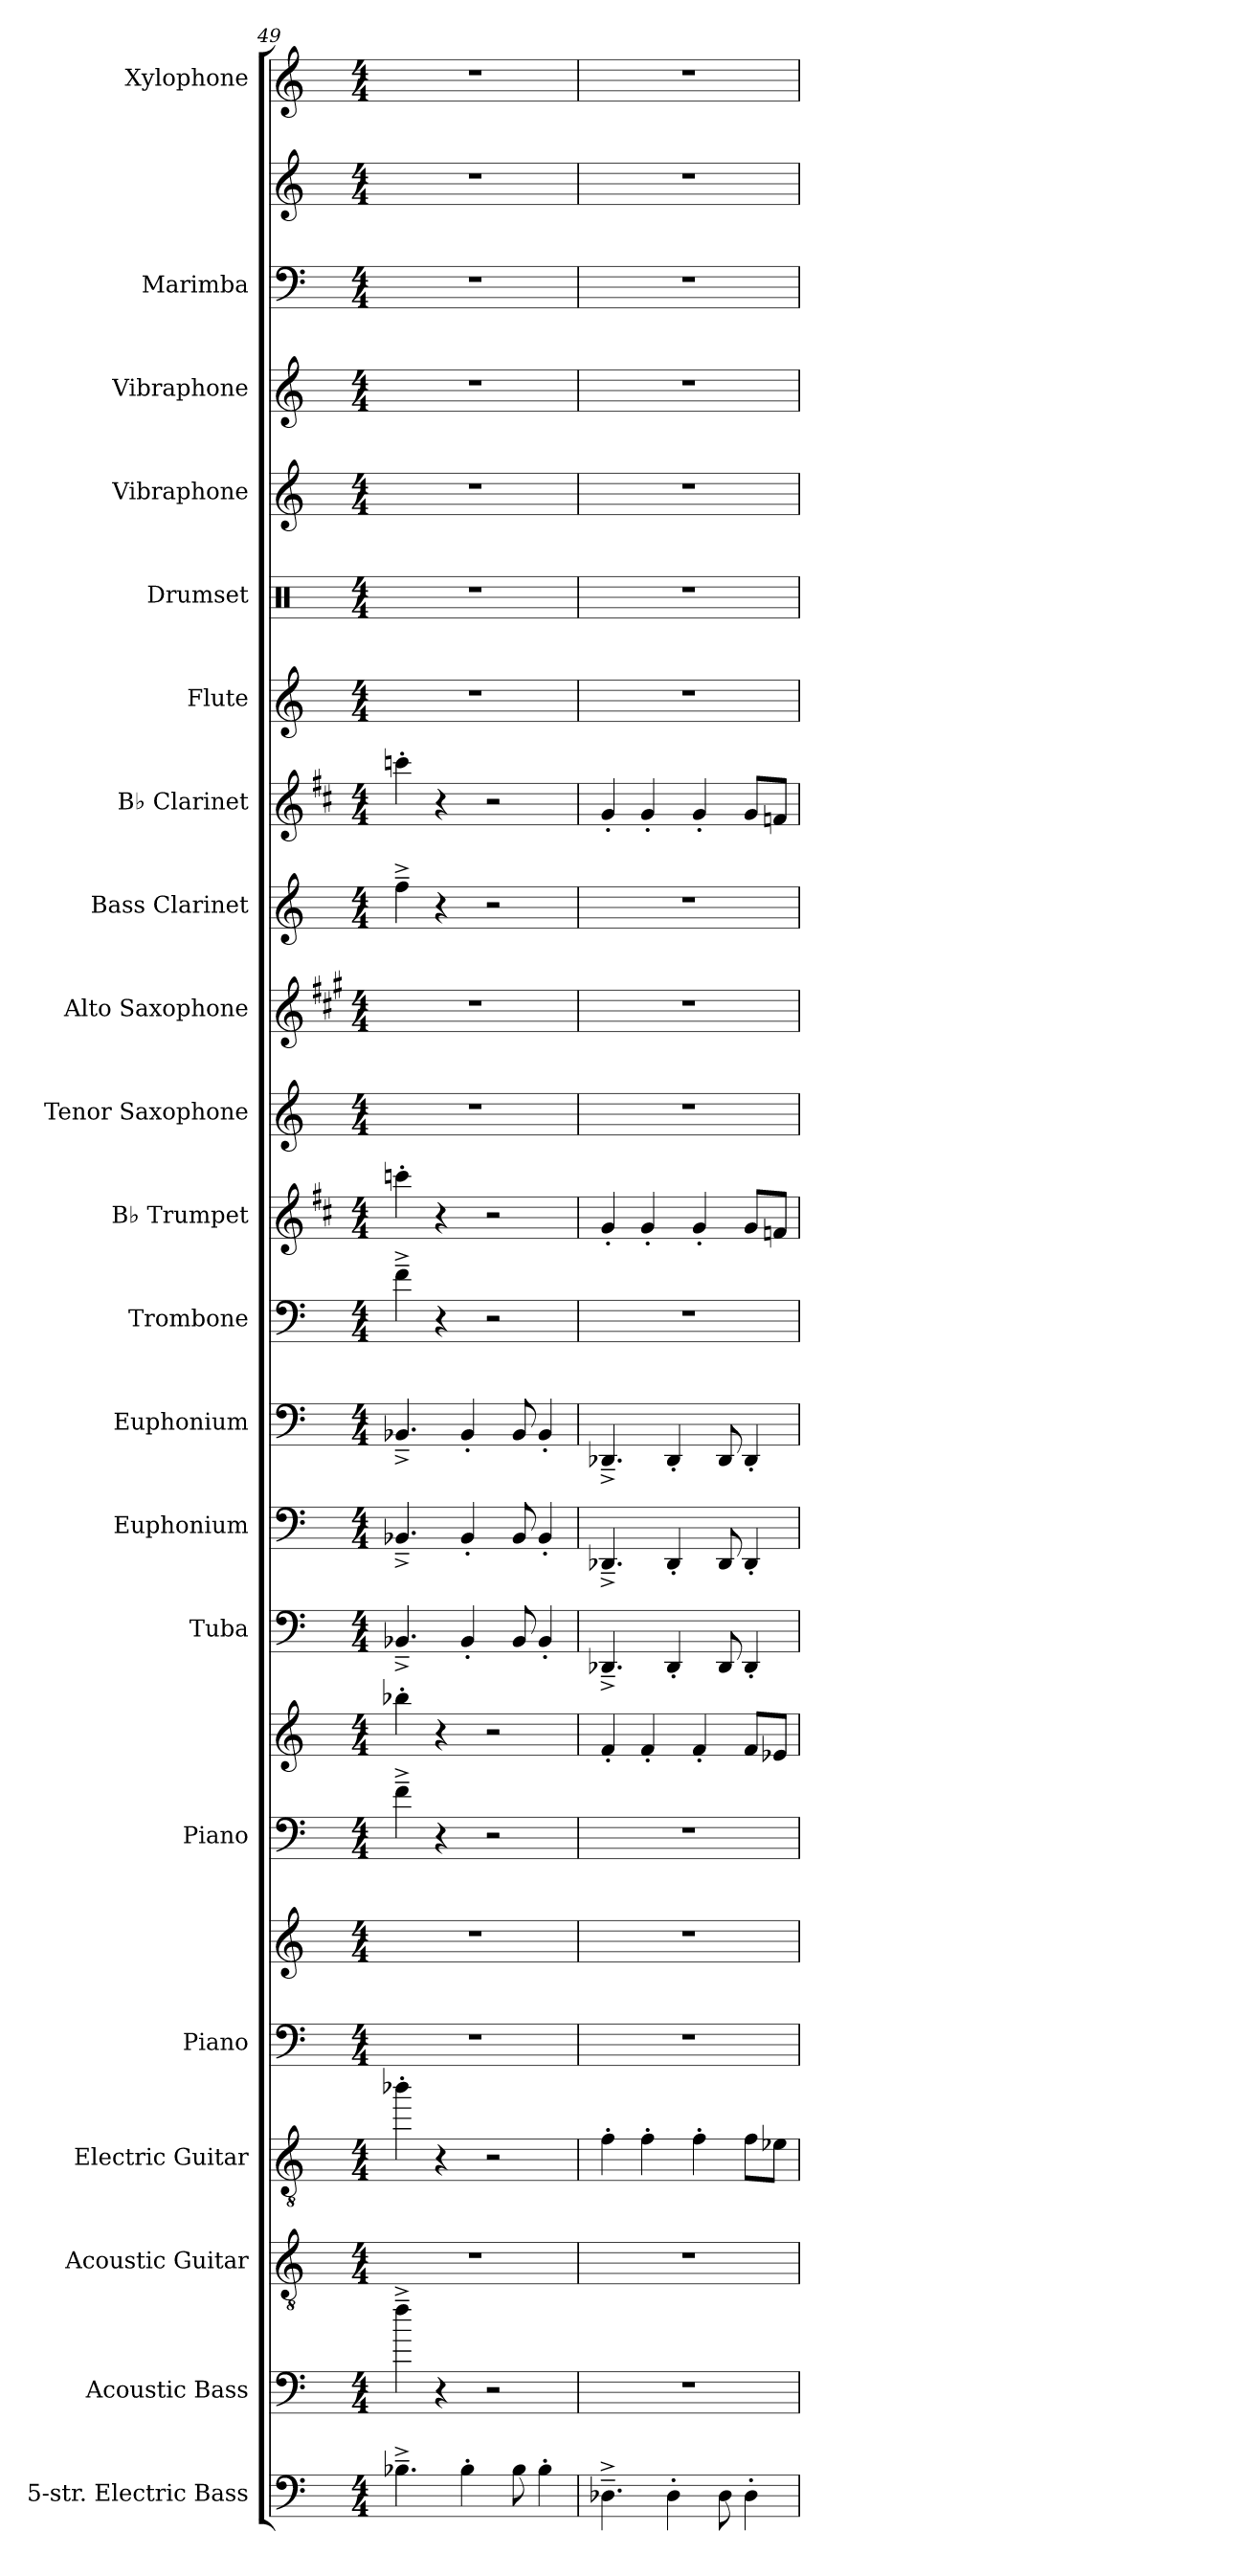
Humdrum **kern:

**kern	**dynam	**kern	**kern	**kern	**kern	**kern	**kern	**kern	**kern	**dynam	**kern	**dynam	**kern	**dynam	**kern	**kern	**kern	**kern	**kern	**kern	**kern	**kern	**kern	**kern	**kern	**kern	**kern
*part21	*part21	*part20	*part19	*part18	*part17	*part17	*part16	*part16	*part15	*part15	*part14	*part14	*part13	*part13	*part12	*part11	*part10	*part9	*part8	*part7	*part6	*part5	*part4	*part3	*part2	*part2	*part1
*staff24	*staff24	*staff23	*staff22	*staff21	*staff20	*staff19	*staff18	*staff17	*staff16	*staff16	*staff15	*staff15	*staff14	*staff14	*staff13	*staff12	*staff11	*staff10	*staff9	*staff8	*staff7	*staff6	*staff5	*staff4	*staff3	*staff2	*staff1
*I"5-str. Electric Bass	*	*I"Acoustic Bass	*I"Acoustic Guitar	*I"Electric Guitar	*I"Piano	*	*I"Piano	*	*I"Tuba	*	*I"Euphonium	*	*I"Euphonium	*	*I"Trombone	*I"B♭ Trumpet	*I"Tenor Saxophone	*I"Alto Saxophone	*I"Bass Clarinet	*I"B♭ Clarinet	*I"Flute	*I"Drumset	*I"Vibraphone	*I"Vibraphone	*I"Marimba	*	*I"Xylophone
*I'El. B.	*	*I'Bass	*I'Guit.	*I'El. Guit.	*I'Pno.	*	*I'Pno.	*	*I'Tba.	*	*I'Euph.	*	*I'Euph.	*	*I'Tbn.	*I'B♭ Tpt.	*I'T. Sax.	*I'A. Sax.	*I'B. Cl.	*I'B♭ Cl.	*I'Fl.	*I'Drs.	*I'Vib.	*I'Vib.	*I'Mrm.	*	*I'Xyl.
*clefF4	*	*clefF4	*clefGv2	*clefGv2	*clefF4	*clefG2	*clefF4	*clefG2	*clefF4	*	*clefF4	*	*clefF4	*	*clefF4	*clefG2	*clefG2	*clefG2	*clefG2	*clefG2	*clefG2	*clefX	*clefG2	*clefG2	*clefF4	*clefG2	*clefG2
*ITrd7c12	*	*ITrd7c12	*	*	*	*	*	*	*	*	*	*	*	*	*	*ITrd1c2	*ITrd8c14	*ITrd5c9	*ITrd8c14	*ITrd1c2	*	*	*	*	*	*	*ITrd-7c-12
*k[]	*	*k[]	*k[]	*k[]	*k[]	*k[]	*k[]	*k[]	*k[]	*	*k[]	*	*k[]	*	*k[]	*k[]	*k[]	*k[]	*k[]	*k[]	*k[]	*k[]	*k[]	*k[]	*k[]	*k[]	*k[]
*M4/4	*	*M4/4	*M4/4	*M4/4	*M4/4	*M4/4	*M4/4	*M4/4	*M4/4	*	*M4/4	*	*M4/4	*	*M4/4	*M4/4	*M4/4	*M4/4	*M4/4	*M4/4	*M4/4	*M4/4	*M4/4	*M4/4	*M4/4	*M4/4	*M4/4
=49	=49	=49	=49	=49	=49	=49	=49	=49	=49	=49	=49	=49	=49	=49	=49	=49	=49	=49	=49	=49	=49	=49	=49	=49	=49	=49	=49
4.BB-X~^\	.	4f^~\	1r	4bb-X'\	1r	1r	4f^~\	4bb-X'\	4.BB-X~^/	.	4.BB-X~^/	.	4.BB-X~^/	.	4f^~\	4bb-X'\	1r	1r	4f^~\	4bb-X'\	1r	1r	1r	1r	1r	1r	1r
.	.	4r	.	4r	.	.	4r	4r	.	.	.	.	.	.	4r	4r	.	.	4r	4r	.	.	.	.	.	.	.
4BB-'\	.	.	.	.	.	.	.	.	4BB-'/	.	4BB-'/	.	4BB-'/	.	.	.	.	.	.	.	.	.	.	.	.	.	.
.	.	2r	.	2r	.	.	2r	2r	.	.	.	.	.	.	2r	2r	.	.	2r	2r	.	.	.	.	.	.	.
8BB-\	.	.	.	.	.	.	.	.	8BB-/	.	8BB-/	.	8BB-/	.	.	.	.	.	.	.	.	.	.	.	.	.	.
4BB-'\	.	.	.	.	.	.	.	.	4BB-'/	.	4BB-'/	.	4BB-'/	.	.	.	.	.	.	.	.	.	.	.	.	.	.
=50	=50	=50	=50	=50	=50	=50	=50	=50	=50	=50	=50	=50	=50	=50	=50	=50	=50	=50	=50	=50	=50	=50	=50	=50	=50	=50	=50
!	!LO:DY:b	!	!	!	!	!	!	!	!	!LO:DY:b	!	!LO:DY:b	!	!LO:DY:b	!	!	!	!	!	!	!	!	!	!	!	!	!
4.DD-X~^\	other-dynamics	1r	1r	4f'\	1r	1r	1r	4f'/	4.DD-X~^/	other-dynamics	4.DD-X~^/	other-dynamics	4.DD-X~^/	other-dynamics	1r	4f'/	1r	1r	1r	4f'/	1r	1r	1r	1r	1r	1r	1r
.	.	.	.	4f'\	.	.	.	4f'/	.	.	.	.	.	.	.	4f'/	.	.	.	4f'/	.	.	.	.	.	.	.
4DD-'\	.	.	.	.	.	.	.	.	4DD-'/	.	4DD-'/	.	4DD-'/	.	.	.	.	.	.	.	.	.	.	.	.	.	.
.	.	.	.	4f'\	.	.	.	4f'/	.	.	.	.	.	.	.	4f'/	.	.	.	4f'/	.	.	.	.	.	.	.
8DD-\	.	.	.	.	.	.	.	.	8DD-/	.	8DD-/	.	8DD-/	.	.	.	.	.	.	.	.	.	.	.	.	.	.
4DD-'\	.	.	.	8f\L	.	.	.	8f/L	4DD-'/	.	4DD-'/	.	4DD-'/	.	.	8f/L	.	.	.	8f/L	.	.	.	.	.	.	.
.	.	.	.	8e-X\J	.	.	.	8e-X/J	.	.	.	.	.	.	.	8e-X/J	.	.	.	8e-X/J	.	.	.	.	.	.	.
=	=	=	=	=	=	=	=	=	=	=	=	=	=	=	=	=	=	=	=	=	=	=	=	=	=	=	=
*-	*-	*-	*-	*-	*-	*-	*-	*-	*-	*-	*-	*-	*-	*-	*-	*-	*-	*-	*-	*-	*-	*-	*-	*-	*-	*-	*-
